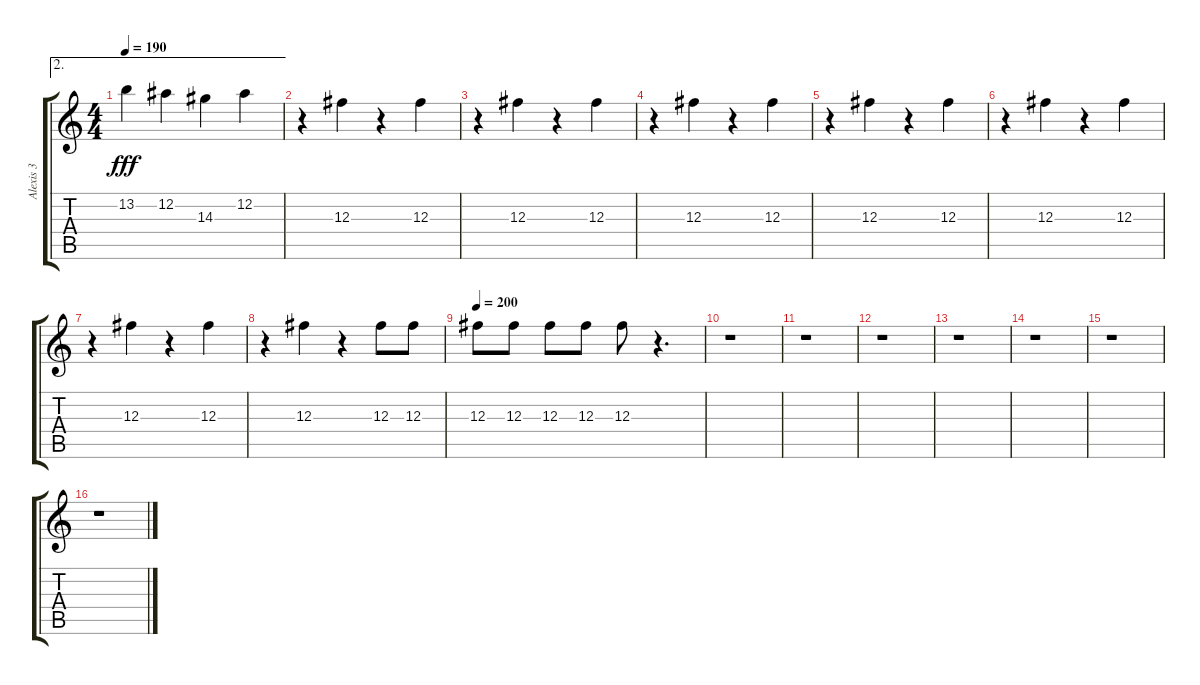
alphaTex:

\track ("Alexis 3" "Alexis 3") {instrument distortionguitar}
\staff {score tabs}
\tuning (Eb4 Bb3 Gb3 Db3 Ab2 Eb2) {hide}
\ae 2
\ts (4 4)
\tempo 190
\clef g2
\ks c
13.2.4{dy fff} 12.2.4 14.3.4 12.2.4 |
r.4 12.3.4 r.4 12.3.4 |
r.4 12.3.4 r.4 12.3.4 |
r.4 12.3.4 r.4 12.3.4 |
r.4 12.3.4 r.4 12.3.4 |
r.4 12.3.4 r.4 12.3.4 |
r.4 12.3.4 r.4 12.3.4 |
r.4 12.3.4 r.4 12.3.8 12.3.8 |
\tempo 200
12.3.8 12.3.8 12.3.8 12.3.8 12.3.8 r.4{d} |
r.1 |
r.1 |
r.1 |
r.1 |
r.1 |
r.1 |
r.1
